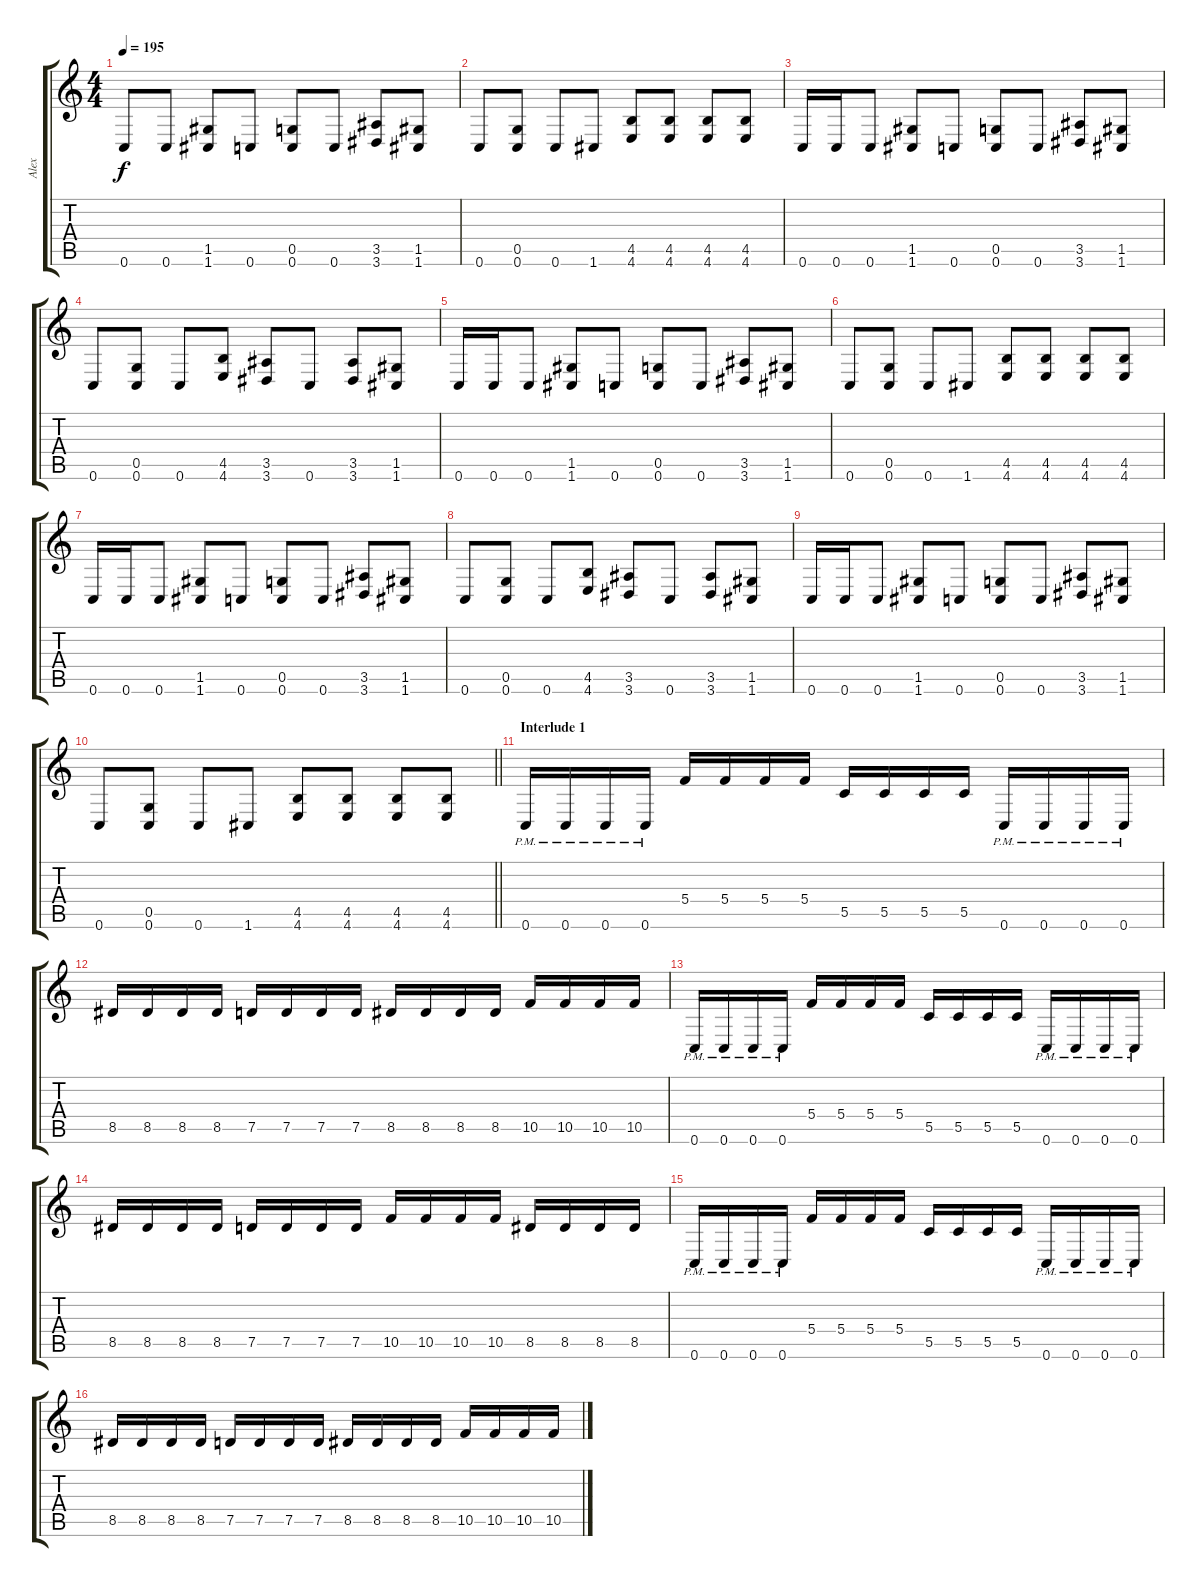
\track ("Alex" "Alex") {instrument distortionguitar}
\staff {score tabs}
\tuning (D4 A3 F3 C3 G2 C2) {hide}
\ts (4 4)
\tempo 195
\clef g2
\ks c
0.6.8{dy f} 0.6.8 (1.5 1.6).8 0.6.8 (0.5 0.6).8 0.6.8 (3.5 3.6).8 (1.5 1.6).8 |
0.6.8 (0.5 0.6).8 0.6.8 1.6.8 (4.5 4.6).8 (4.5 4.6).8 (4.5 4.6).8 (4.5 4.6).8 |
0.6.16 0.6.16 0.6.8 (1.5 1.6).8 0.6.8 (0.5 0.6).8 0.6.8 (3.5 3.6).8 (1.5 1.6).8 |
0.6.8 (0.5 0.6).8 0.6.8 (4.5 4.6).8 (3.5 3.6).8 0.6.8 (3.5 3.6).8 (1.5 1.6).8 |
0.6.16 0.6.16 0.6.8 (1.5 1.6).8 0.6.8 (0.5 0.6).8 0.6.8 (3.5 3.6).8 (1.5 1.6).8 |
0.6.8 (0.5 0.6).8 0.6.8 1.6.8 (4.5 4.6).8 (4.5 4.6).8 (4.5 4.6).8 (4.5 4.6).8 |
0.6.16 0.6.16 0.6.8 (1.5 1.6).8 0.6.8 (0.5 0.6).8 0.6.8 (3.5 3.6).8 (1.5 1.6).8 |
0.6.8 (0.5 0.6).8 0.6.8 (4.5 4.6).8 (3.5 3.6).8 0.6.8 (3.5 3.6).8 (1.5 1.6).8 |
0.6.16 0.6.16 0.6.8 (1.5 1.6).8 0.6.8 (0.5 0.6).8 0.6.8 (3.5 3.6).8 (1.5 1.6).8 |
\barLineRight lightlight
0.6.8 (0.5 0.6).8 0.6.8 1.6.8 (4.5 4.6).8 (4.5 4.6).8 (4.5 4.6).8 (4.5 4.6).8 |
\section ("" "Interlude 1")
0.6{pm}.16 0.6{pm}.16 0.6{pm}.16 0.6{pm}.16 5.4.16 5.4.16 5.4.16 5.4.16 5.5.16 5.5.16 5.5.16 5.5.16 0.6{pm}.16 0.6{pm}.16 0.6{pm}.16 0.6{pm}.16 |
8.5.16 8.5.16 8.5.16 8.5.16 7.5.16 7.5.16 7.5.16 7.5.16 8.5.16 8.5.16 8.5.16 8.5.16 10.5.16 10.5.16 10.5.16 10.5.16 |
0.6{pm}.16 0.6{pm}.16 0.6{pm}.16 0.6{pm}.16 5.4.16 5.4.16 5.4.16 5.4.16 5.5.16 5.5.16 5.5.16 5.5.16 0.6{pm}.16 0.6{pm}.16 0.6{pm}.16 0.6{pm}.16 |
8.5.16 8.5.16 8.5.16 8.5.16 7.5.16 7.5.16 7.5.16 7.5.16 10.5.16 10.5.16 10.5.16 10.5.16 8.5.16 8.5.16 8.5.16 8.5.16 |
0.6{pm}.16 0.6{pm}.16 0.6{pm}.16 0.6{pm}.16 5.4.16 5.4.16 5.4.16 5.4.16 5.5.16 5.5.16 5.5.16 5.5.16 0.6{pm}.16 0.6{pm}.16 0.6{pm}.16 0.6{pm}.16 |
8.5.16 8.5.16 8.5.16 8.5.16 7.5.16 7.5.16 7.5.16 7.5.16 8.5.16 8.5.16 8.5.16 8.5.16 10.5.16 10.5.16 10.5.16 10.5.16
